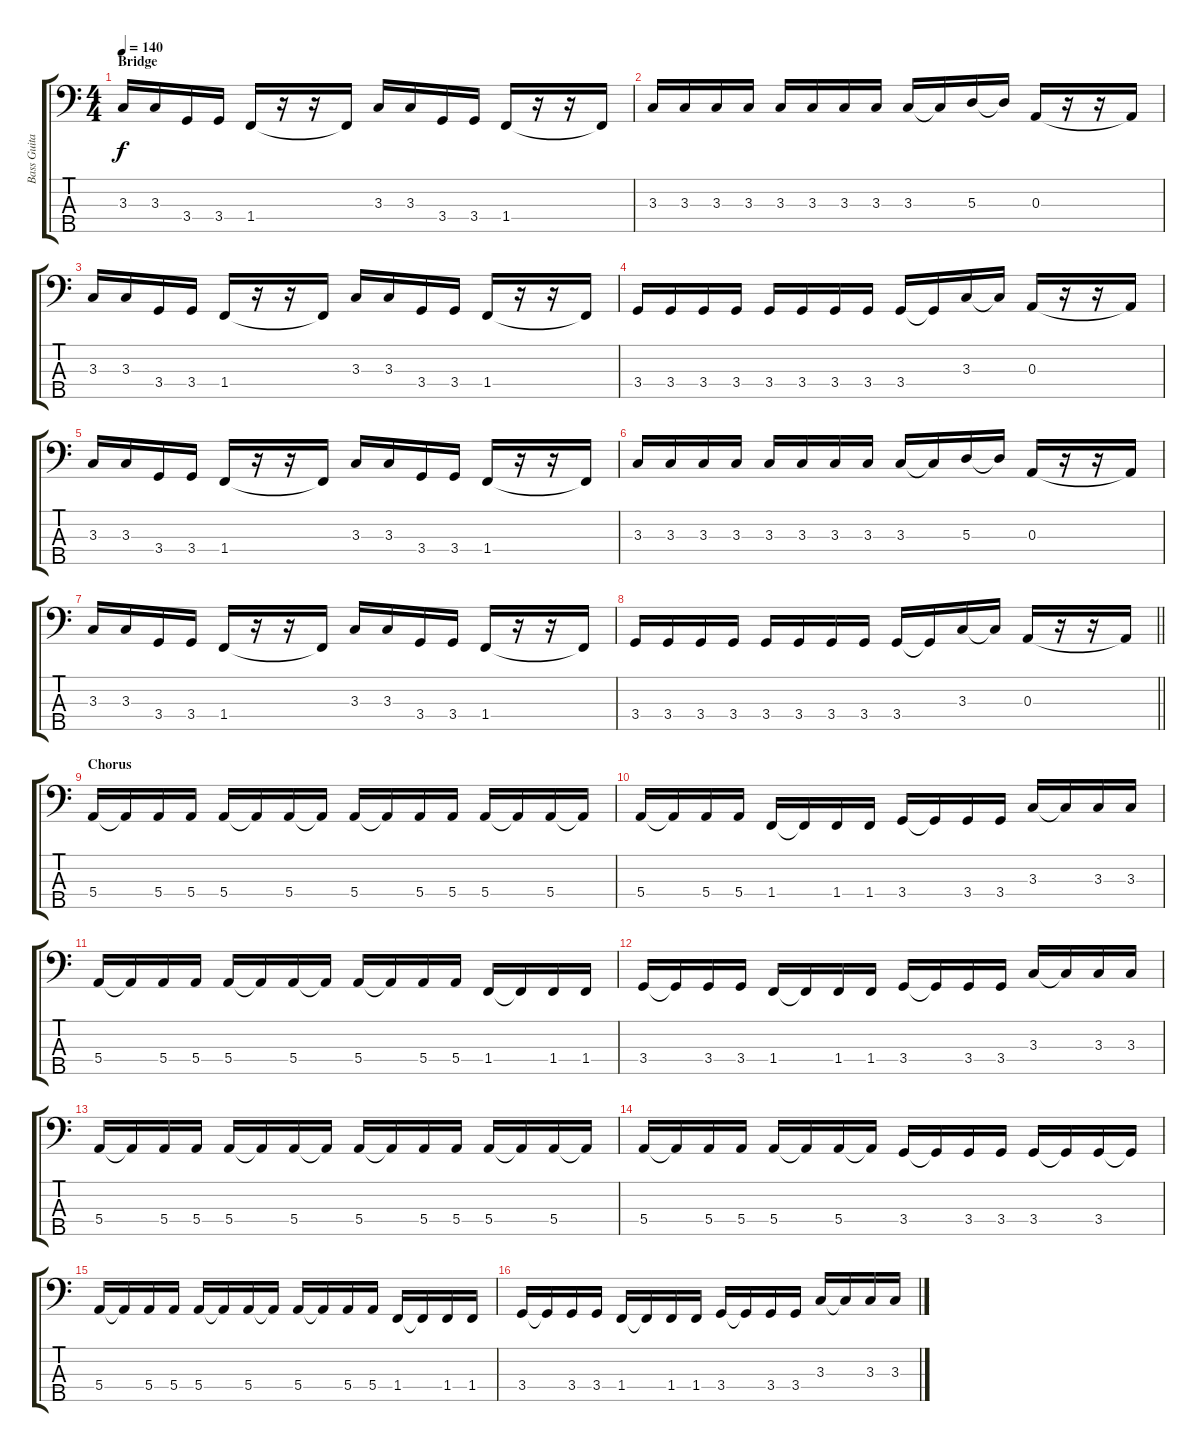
\track ("Bass Guitar" "Bass Guita") {instrument electricbassfinger}
\staff {score tabs}
\tuning (G2 D2 A1 E1 B0) {hide}
\ts (4 4)
\section ("" "Bridge")
\tempo 140
\clef f4
\ks c
3.3.16{dy f} 3.3.16 3.4.16 3.4.16 1.4.16 r.16 r.16 1.4{t}.16 3.3.16 3.3.16 3.4.16 3.4.16 1.4.16 r.16 r.16 1.4{t}.16 |
3.3.16 3.3.16 3.3.16 3.3.16 3.3.16 3.3.16 3.3.16 3.3.16 3.3.16 3.3{t}.16 5.3.16 5.3{t}.16 0.3.16 r.16 r.16 0.3{t}.16 |
3.3.16 3.3.16 3.4.16 3.4.16 1.4.16 r.16 r.16 1.4{t}.16 3.3.16 3.3.16 3.4.16 3.4.16 1.4.16 r.16 r.16 1.4{t}.16 |
3.4.16 3.4.16 3.4.16 3.4.16 3.4.16 3.4.16 3.4.16 3.4.16 3.4.16 3.4{t}.16 3.3.16 3.3{t}.16 0.3.16 r.16 r.16 0.3{t}.16 |
3.3.16 3.3.16 3.4.16 3.4.16 1.4.16 r.16 r.16 1.4{t}.16 3.3.16 3.3.16 3.4.16 3.4.16 1.4.16 r.16 r.16 1.4{t}.16 |
3.3.16 3.3.16 3.3.16 3.3.16 3.3.16 3.3.16 3.3.16 3.3.16 3.3.16 3.3{t}.16 5.3.16 5.3{t}.16 0.3.16 r.16 r.16 0.3{t}.16 |
3.3.16 3.3.16 3.4.16 3.4.16 1.4.16 r.16 r.16 1.4{t}.16 3.3.16 3.3.16 3.4.16 3.4.16 1.4.16 r.16 r.16 1.4{t}.16 |
\barLineRight lightlight
3.4.16 3.4.16 3.4.16 3.4.16 3.4.16 3.4.16 3.4.16 3.4.16 3.4.16 3.4{t}.16 3.3.16 3.3{t}.16 0.3.16 r.16 r.16 0.3{t}.16 |
\section ("" "Chorus")
5.4.16 5.4{t}.16 5.4.16 5.4.16 5.4.16 5.4{t}.16 5.4.16 5.4{t}.16 5.4.16 5.4{t}.16 5.4.16 5.4.16 5.4.16 5.4{t}.16 5.4.16 5.4{t}.16 |
5.4.16 5.4{t}.16 5.4.16 5.4.16 1.4.16 1.4{t}.16 1.4.16 1.4.16 3.4.16 3.4{t}.16 3.4.16 3.4.16 3.3.16 3.3{t}.16 3.3.16 3.3.16 |
5.4.16 5.4{t}.16 5.4.16 5.4.16 5.4.16 5.4{t}.16 5.4.16 5.4{t}.16 5.4.16 5.4{t}.16 5.4.16 5.4.16 1.4.16 1.4{t}.16 1.4.16 1.4.16 |
3.4.16 3.4{t}.16 3.4.16 3.4.16 1.4.16 1.4{t}.16 1.4.16 1.4.16 3.4.16 3.4{t}.16 3.4.16 3.4.16 3.3.16 3.3{t}.16 3.3.16 3.3.16 |
5.4.16 5.4{t}.16 5.4.16 5.4.16 5.4.16 5.4{t}.16 5.4.16 5.4{t}.16 5.4.16 5.4{t}.16 5.4.16 5.4.16 5.4.16 5.4{t}.16 5.4.16 5.4{t}.16 |
5.4.16 5.4{t}.16 5.4.16 5.4.16 5.4.16 5.4{t}.16 5.4.16 5.4{t}.16 3.4.16 3.4{t}.16 3.4.16 3.4.16 3.4.16 3.4{t}.16 3.4.16 3.4{t}.16 |
5.4.16 5.4{t}.16 5.4.16 5.4.16 5.4.16 5.4{t}.16 5.4.16 5.4{t}.16 5.4.16 5.4{t}.16 5.4.16 5.4.16 1.4.16 1.4{t}.16 1.4.16 1.4.16 |
3.4.16 3.4{t}.16 3.4.16 3.4.16 1.4.16 1.4{t}.16 1.4.16 1.4.16 3.4.16 3.4{t}.16 3.4.16 3.4.16 3.3.16 3.3{t}.16 3.3.16 3.3.16
